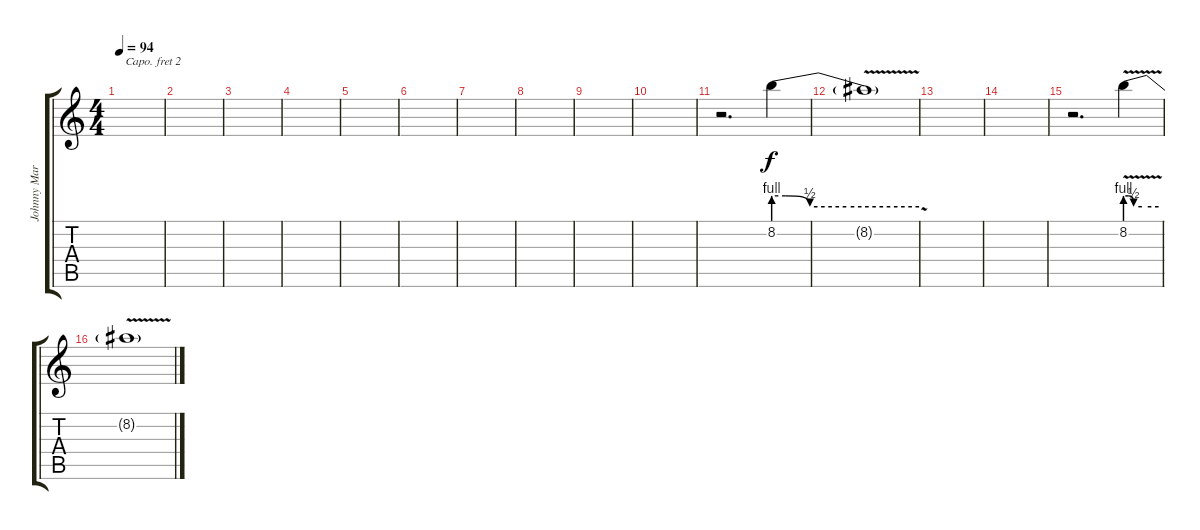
\track ("Johnny Marr (Slide guitar)" "Johnny Mar") {instrument overdrivenguitar}
\staff {score tabs}
\capo 2
\tuning (E4 B3 G3 D3 A2 E2) {hide}
\ts (4 4)
\tempo 94
\clef g2
\ks c
|
|
|
|
|
|
|
|
|
|
r.2{d volume 13} 8.2{be (custom 0 4 5 4 15 2 30 2 60 2)}.4 |
8.2{v t}.1{volume 0} |
|
|
r.2{d volume 13} 8.2{be (custom 0 4 5 4 15 2 30 2 60 2) v}.4 |
8.2{v t}.1{volume 0}
